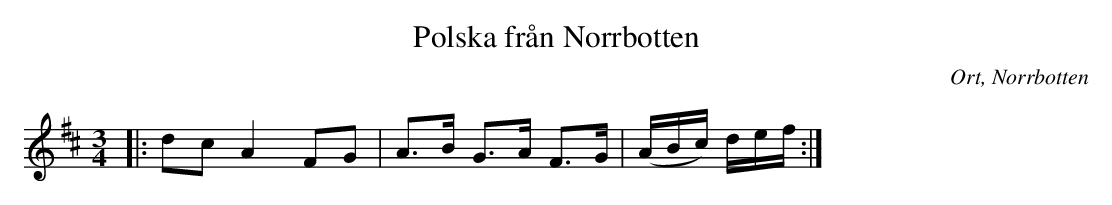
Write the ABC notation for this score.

X:1
T:Polska från Norrbotten
O:Ort, Norrbotten
M:3/4
L:1/16
K:D
|: d2c2 A4 F2G2 | A3B G3A F3G | 3(ABc 3)def:|
